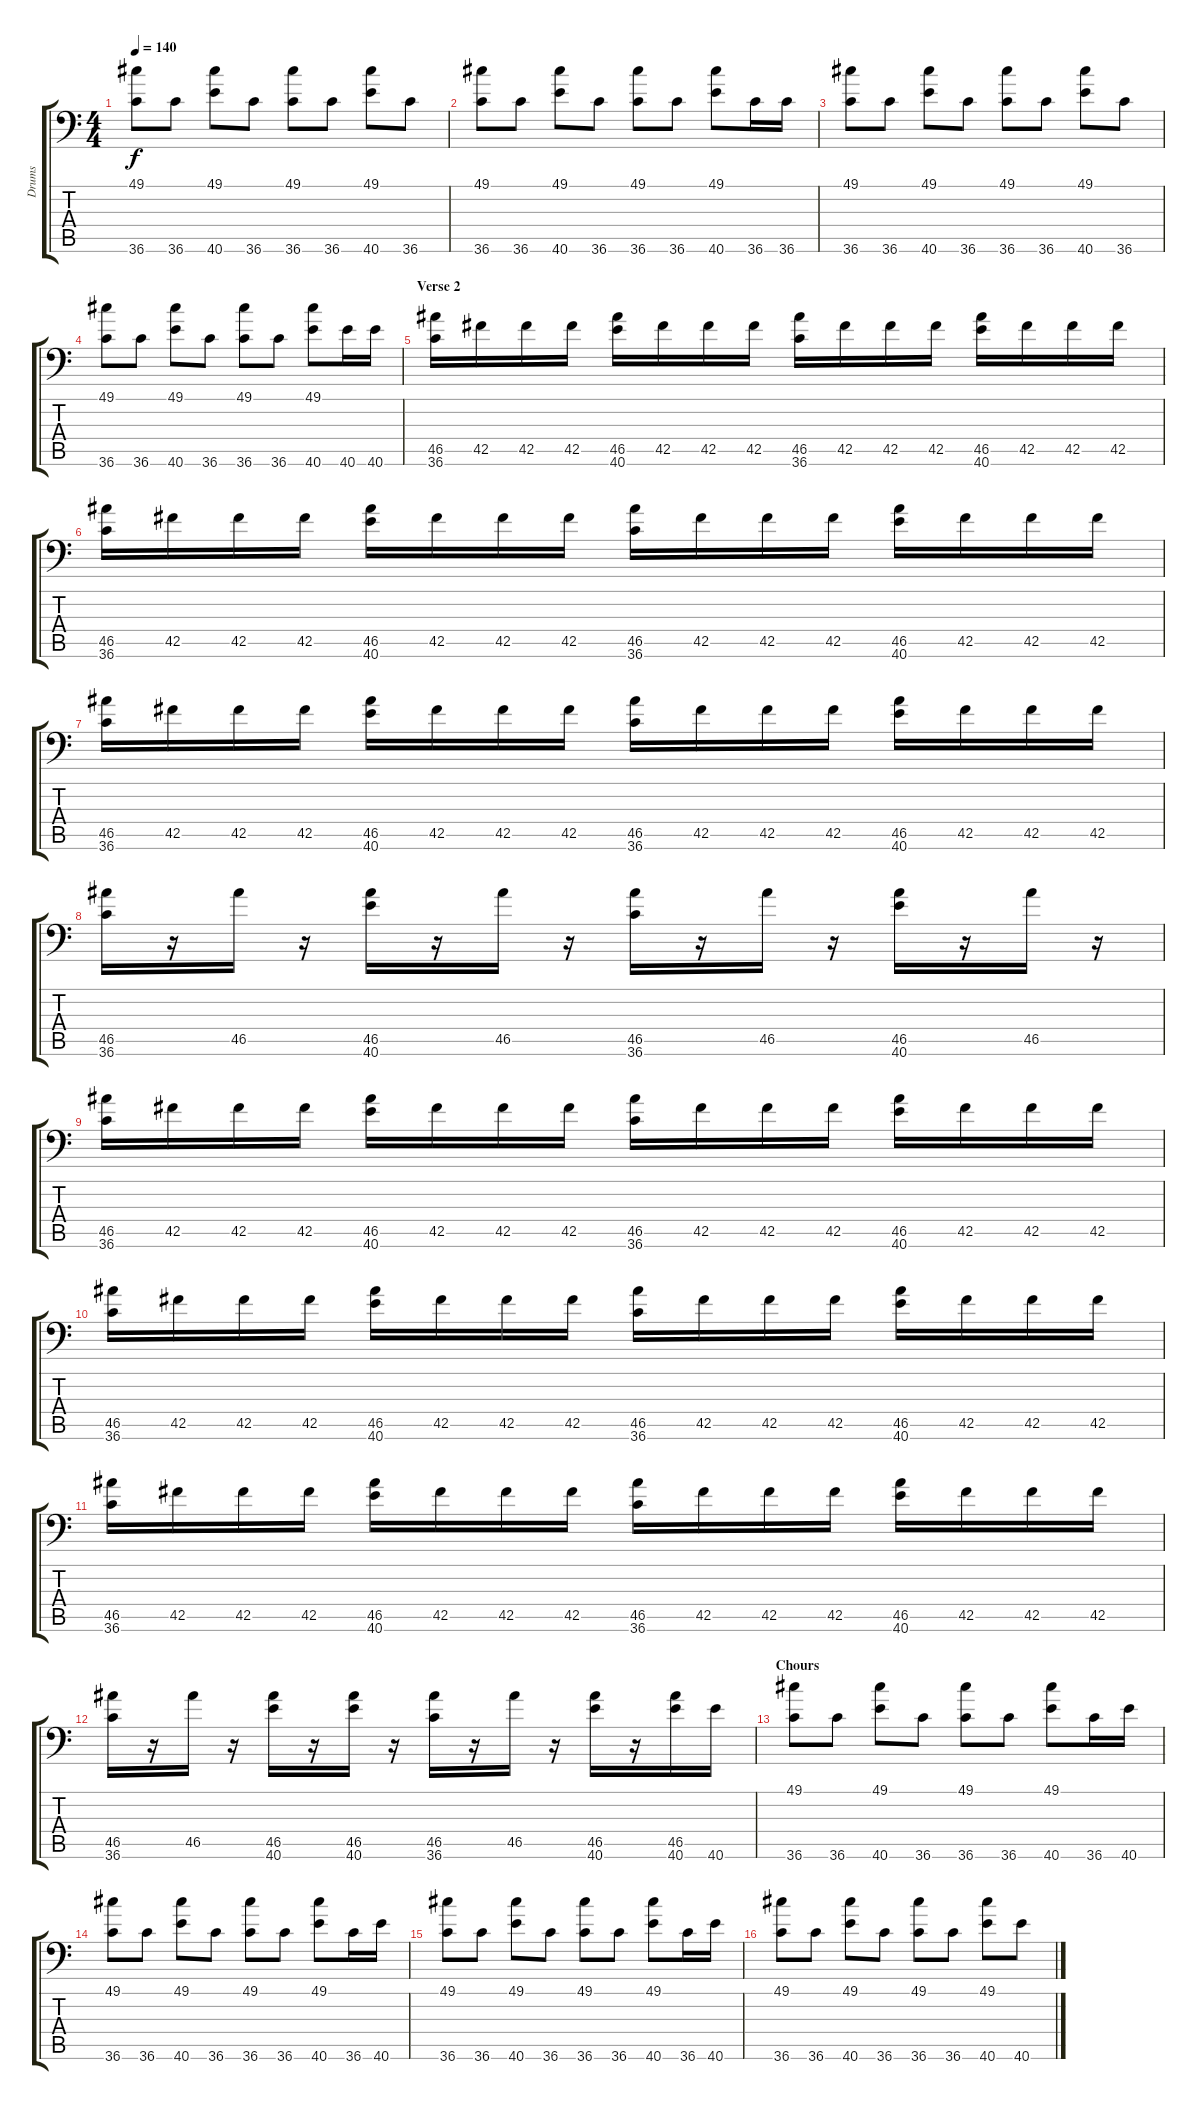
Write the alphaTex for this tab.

\track ("Drums" "Drums") {instrument acousticgrandpiano}
\staff {score tabs}
\tuning (C-1 C-1 C-1 C-1 C-1 C-1) {hide}
\ts (4 4)
\tempo 140
\clef f4
\ks c
(49.1 36.6).8{dy f} 36.6.8 (49.1 40.6).8 36.6.8 (49.1 36.6).8 36.6.8 (49.1 40.6).8 36.6.8 |
(49.1 36.6).8 36.6.8 (49.1 40.6).8 36.6.8 (49.1 36.6).8 36.6.8 (49.1 40.6).8 36.6.16 36.6.16 |
(49.1 36.6).8 36.6.8 (49.1 40.6).8 36.6.8 (49.1 36.6).8 36.6.8 (49.1 40.6).8 36.6.8 |
(49.1 36.6).8 36.6.8 (49.1 40.6).8 36.6.8 (49.1 36.6).8 36.6.8 (49.1 40.6).8 40.6.16 40.6.16 |
\section ("" "Verse 2")
(46.5 36.6).16 42.5.16 42.5.16 42.5.16 (46.5 40.6).16 42.5.16 42.5.16 42.5.16 (46.5 36.6).16 42.5.16 42.5.16 42.5.16 (46.5 40.6).16 42.5.16 42.5.16 42.5.16 |
(46.5 36.6).16 42.5.16 42.5.16 42.5.16 (46.5 40.6).16 42.5.16 42.5.16 42.5.16 (46.5 36.6).16 42.5.16 42.5.16 42.5.16 (46.5 40.6).16 42.5.16 42.5.16 42.5.16 |
(46.5 36.6).16 42.5.16 42.5.16 42.5.16 (46.5 40.6).16 42.5.16 42.5.16 42.5.16 (46.5 36.6).16 42.5.16 42.5.16 42.5.16 (46.5 40.6).16 42.5.16 42.5.16 42.5.16 |
(46.5 36.6).16 r.16 46.5.16 r.16 (46.5 40.6).16 r.16 46.5.16 r.16 (46.5 36.6).16 r.16 46.5.16 r.16 (46.5 40.6).16 r.16 46.5.16 r.16 |
(46.5 36.6).16 42.5.16 42.5.16 42.5.16 (46.5 40.6).16 42.5.16 42.5.16 42.5.16 (46.5 36.6).16 42.5.16 42.5.16 42.5.16 (46.5 40.6).16 42.5.16 42.5.16 42.5.16 |
(46.5 36.6).16 42.5.16 42.5.16 42.5.16 (46.5 40.6).16 42.5.16 42.5.16 42.5.16 (46.5 36.6).16 42.5.16 42.5.16 42.5.16 (46.5 40.6).16 42.5.16 42.5.16 42.5.16 |
(46.5 36.6).16 42.5.16 42.5.16 42.5.16 (46.5 40.6).16 42.5.16 42.5.16 42.5.16 (46.5 36.6).16 42.5.16 42.5.16 42.5.16 (46.5 40.6).16 42.5.16 42.5.16 42.5.16 |
(46.5 36.6).16 r.16 46.5.16 r.16 (46.5 40.6).16 r.16 (46.5 40.6).16 r.16 (46.5 36.6).16 r.16 46.5.16 r.16 (46.5 40.6).16 r.16 (46.5 40.6).16 40.6.16 |
\section ("" "Chours")
(49.1 36.6).8 36.6.8 (49.1 40.6).8 36.6.8 (49.1 36.6).8 36.6.8 (49.1 40.6).8 36.6.16 40.6.16 |
(49.1 36.6).8 36.6.8 (49.1 40.6).8 36.6.8 (49.1 36.6).8 36.6.8 (49.1 40.6).8 36.6.16 40.6.16 |
(49.1 36.6).8 36.6.8 (49.1 40.6).8 36.6.8 (49.1 36.6).8 36.6.8 (49.1 40.6).8 36.6.16 40.6.16 |
(49.1 36.6).8 36.6.8 (49.1 40.6).8 36.6.8 (49.1 36.6).8 36.6.8 (49.1 40.6).8 40.6.8
